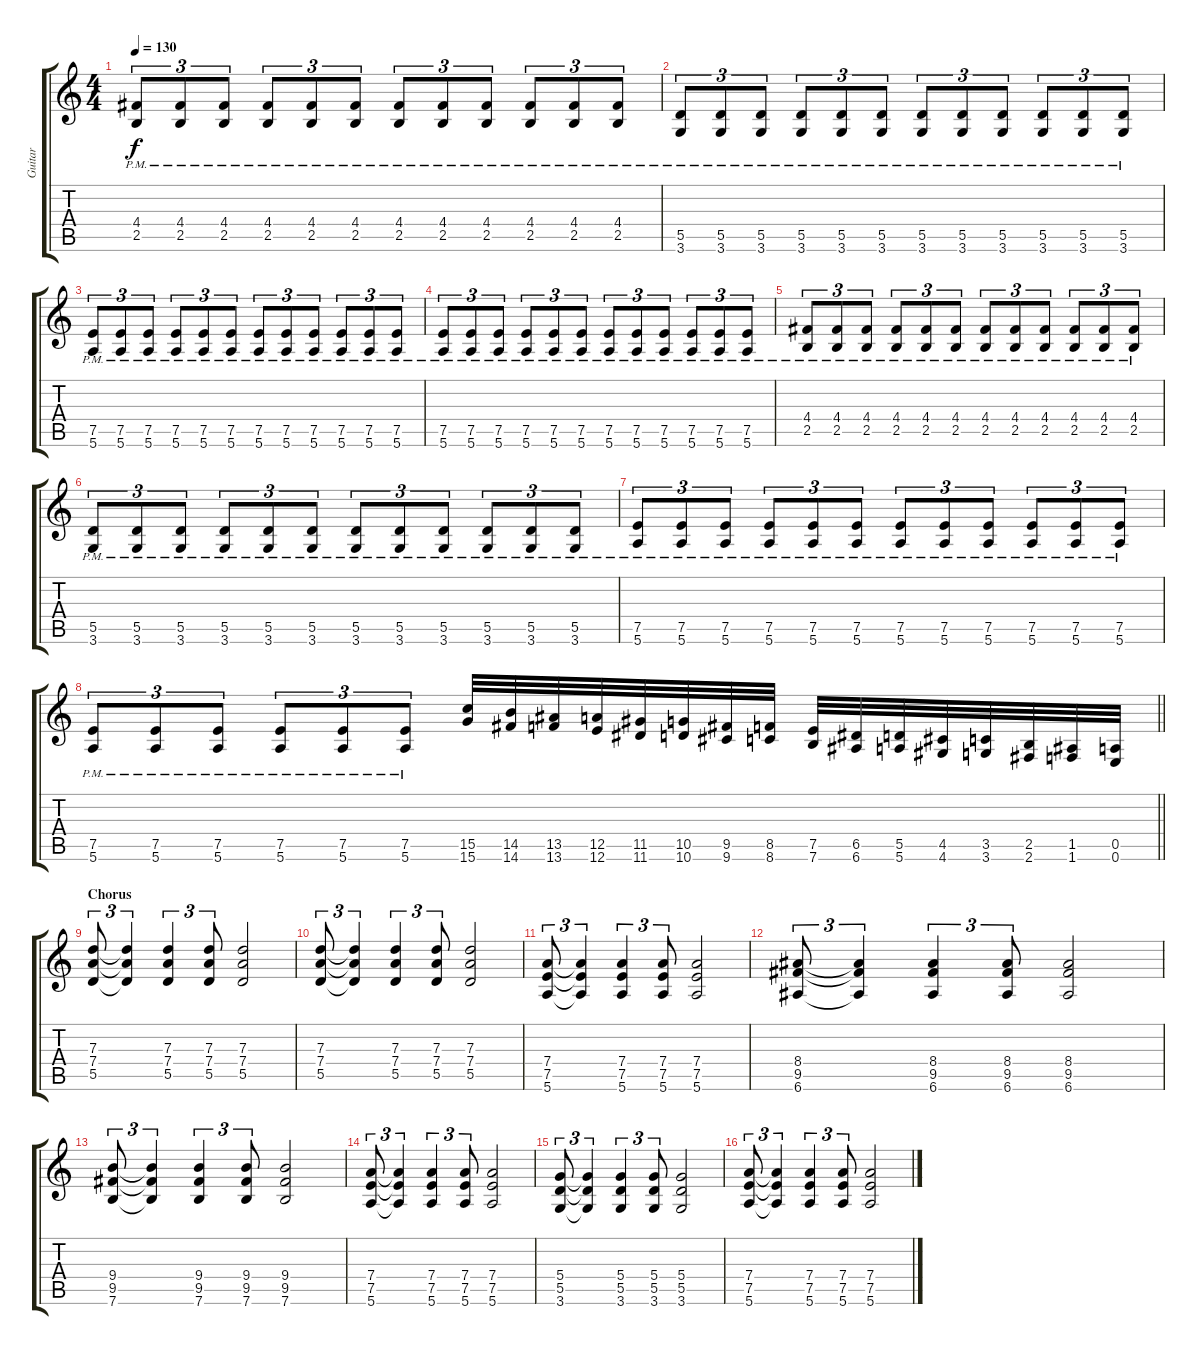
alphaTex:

\track ("Guitar" "Guitar") {instrument distortionguitar}
\staff {score tabs}
\tuning (E4 B3 G3 D3 A2 E2) {hide}
\ts (4 4)
\tempo 130
\clef g2
\ks c
(4.4{pm} 2.5{pm}).8{tu (3 2) dy f} (4.4{pm} 2.5{pm}).8{tu (3 2)} (4.4{pm} 2.5{pm}).8{tu (3 2)} (4.4{pm} 2.5{pm}).8{tu (3 2)} (4.4{pm} 2.5{pm}).8{tu (3 2)} (4.4{pm} 2.5{pm}).8{tu (3 2)} (4.4{pm} 2.5{pm}).8{tu (3 2)} (4.4{pm} 2.5{pm}).8{tu (3 2)} (4.4{pm} 2.5{pm}).8{tu (3 2)} (4.4{pm} 2.5{pm}).8{tu (3 2)} (4.4{pm} 2.5{pm}).8{tu (3 2)} (4.4{pm} 2.5{pm}).8{tu (3 2)} |
(5.5{pm} 3.6{pm}).8{tu (3 2)} (5.5{pm} 3.6{pm}).8{tu (3 2)} (5.5{pm} 3.6{pm}).8{tu (3 2)} (5.5{pm} 3.6{pm}).8{tu (3 2)} (5.5{pm} 3.6{pm}).8{tu (3 2)} (5.5{pm} 3.6{pm}).8{tu (3 2)} (5.5{pm} 3.6{pm}).8{tu (3 2)} (5.5{pm} 3.6{pm}).8{tu (3 2)} (5.5{pm} 3.6{pm}).8{tu (3 2)} (5.5{pm} 3.6{pm}).8{tu (3 2)} (5.5{pm} 3.6{pm}).8{tu (3 2)} (5.5{pm} 3.6{pm}).8{tu (3 2)} |
(7.5{pm} 5.6{pm}).8{tu (3 2)} (7.5{pm} 5.6{pm}).8{tu (3 2)} (7.5{pm} 5.6{pm}).8{tu (3 2)} (7.5{pm} 5.6{pm}).8{tu (3 2)} (7.5{pm} 5.6{pm}).8{tu (3 2)} (7.5{pm} 5.6{pm}).8{tu (3 2)} (7.5{pm} 5.6{pm}).8{tu (3 2)} (7.5{pm} 5.6{pm}).8{tu (3 2)} (7.5{pm} 5.6{pm}).8{tu (3 2)} (7.5{pm} 5.6{pm}).8{tu (3 2)} (7.5{pm} 5.6{pm}).8{tu (3 2)} (7.5{pm} 5.6{pm}).8{tu (3 2)} |
(7.5{pm} 5.6{pm}).8{tu (3 2)} (7.5{pm} 5.6{pm}).8{tu (3 2)} (7.5{pm} 5.6{pm}).8{tu (3 2)} (7.5{pm} 5.6{pm}).8{tu (3 2)} (7.5{pm} 5.6{pm}).8{tu (3 2)} (7.5{pm} 5.6{pm}).8{tu (3 2)} (7.5{pm} 5.6{pm}).8{tu (3 2)} (7.5{pm} 5.6{pm}).8{tu (3 2)} (7.5{pm} 5.6{pm}).8{tu (3 2)} (7.5{pm} 5.6{pm}).8{tu (3 2)} (7.5{pm} 5.6{pm}).8{tu (3 2)} (7.5{pm} 5.6{pm}).8{tu (3 2)} |
(4.4{pm} 2.5{pm}).8{tu (3 2)} (4.4{pm} 2.5{pm}).8{tu (3 2)} (4.4{pm} 2.5{pm}).8{tu (3 2)} (4.4{pm} 2.5{pm}).8{tu (3 2)} (4.4{pm} 2.5{pm}).8{tu (3 2)} (4.4{pm} 2.5{pm}).8{tu (3 2)} (4.4{pm} 2.5{pm}).8{tu (3 2)} (4.4{pm} 2.5{pm}).8{tu (3 2)} (4.4{pm} 2.5{pm}).8{tu (3 2)} (4.4{pm} 2.5{pm}).8{tu (3 2)} (4.4{pm} 2.5{pm}).8{tu (3 2)} (4.4{pm} 2.5{pm}).8{tu (3 2)} |
(5.5{pm} 3.6{pm}).8{tu (3 2)} (5.5{pm} 3.6{pm}).8{tu (3 2)} (5.5{pm} 3.6{pm}).8{tu (3 2)} (5.5{pm} 3.6{pm}).8{tu (3 2)} (5.5{pm} 3.6{pm}).8{tu (3 2)} (5.5{pm} 3.6{pm}).8{tu (3 2)} (5.5{pm} 3.6{pm}).8{tu (3 2)} (5.5{pm} 3.6{pm}).8{tu (3 2)} (5.5{pm} 3.6{pm}).8{tu (3 2)} (5.5{pm} 3.6{pm}).8{tu (3 2)} (5.5{pm} 3.6{pm}).8{tu (3 2)} (5.5{pm} 3.6{pm}).8{tu (3 2)} |
(7.5{pm} 5.6{pm}).8{tu (3 2)} (7.5{pm} 5.6{pm}).8{tu (3 2)} (7.5{pm} 5.6{pm}).8{tu (3 2)} (7.5{pm} 5.6{pm}).8{tu (3 2)} (7.5{pm} 5.6{pm}).8{tu (3 2)} (7.5{pm} 5.6{pm}).8{tu (3 2)} (7.5{pm} 5.6{pm}).8{tu (3 2)} (7.5{pm} 5.6{pm}).8{tu (3 2)} (7.5{pm} 5.6{pm}).8{tu (3 2)} (7.5{pm} 5.6{pm}).8{tu (3 2)} (7.5{pm} 5.6{pm}).8{tu (3 2)} (7.5{pm} 5.6{pm}).8{tu (3 2)} |
\barLineRight lightlight
(7.5{pm} 5.6{pm}).8{tu (3 2)} (7.5{pm} 5.6{pm}).8{tu (3 2)} (7.5{pm} 5.6{pm}).8{tu (3 2)} (7.5{pm} 5.6{pm}).8{tu (3 2)} (7.5{pm} 5.6{pm}).8{tu (3 2)} (7.5{pm} 5.6{pm}).8{tu (3 2)} (15.5 15.6).32{volume 16 instrument guitarfretnoise} (14.5 14.6).32 (13.5 13.6).32 (12.5 12.6).32 (11.5 11.6).32 (10.5 10.6).32 (9.5 9.6).32 (8.5 8.6).32 (7.5 7.6).32 (6.5 6.6).32 (5.5 5.6).32 (4.5 4.6).32 (3.5 3.6).32 (2.5 2.6).32 (1.5 1.6).32 (0.5 0.6).32 |
\section ("" "Chorus")
(7.3 7.4 5.5).8{tu (3 2) instrument distortionguitar} (7.3{t} 7.4{t} 5.5{t}).4{tu (3 2)} (7.3 7.4 5.5).4{tu (3 2)} (7.3 7.4 5.5).8{tu (3 2)} (7.3 7.4 5.5).2 |
(7.3 7.4 5.5).8{tu (3 2)} (7.3{t} 7.4{t} 5.5{t}).4{tu (3 2)} (7.3 7.4 5.5).4{tu (3 2)} (7.3 7.4 5.5).8{tu (3 2)} (7.3 7.4 5.5).2 |
(7.4 7.5 5.6).8{tu (3 2)} (7.4{t} 7.5{t} 5.6{t}).4{tu (3 2)} (7.4 7.5 5.6).4{tu (3 2)} (7.4 7.5 5.6).8{tu (3 2)} (7.4 7.5 5.6).2 |
(8.4 9.5 6.6).8{tu (3 2)} (8.4{t} 9.5{t} 6.6{t}).4{tu (3 2)} (8.4 9.5 6.6).4{tu (3 2)} (8.4 9.5 6.6).8{tu (3 2)} (8.4 9.5 6.6).2 |
(9.4 9.5 7.6).8{tu (3 2)} (9.4{t} 9.5{t} 7.6{t}).4{tu (3 2)} (9.4 9.5 7.6).4{tu (3 2)} (9.4 9.5 7.6).8{tu (3 2)} (9.4 9.5 7.6).2 |
(7.4 7.5 5.6).8{tu (3 2)} (7.4{t} 7.5{t} 5.6{t}).4{tu (3 2)} (7.4 7.5 5.6).4{tu (3 2)} (7.4 7.5 5.6).8{tu (3 2)} (7.4 7.5 5.6).2 |
(5.4 5.5 3.6).8{tu (3 2)} (5.4{t} 5.5{t} 3.6{t}).4{tu (3 2)} (5.4 5.5 3.6).4{tu (3 2)} (5.4 5.5 3.6).8{tu (3 2)} (5.4 5.5 3.6).2 |
(7.4 7.5 5.6).8{tu (3 2)} (7.4{t} 7.5{t} 5.6{t}).4{tu (3 2)} (7.4 7.5 5.6).4{tu (3 2)} (7.4 7.5 5.6).8{tu (3 2)} (7.4 7.5 5.6).2
